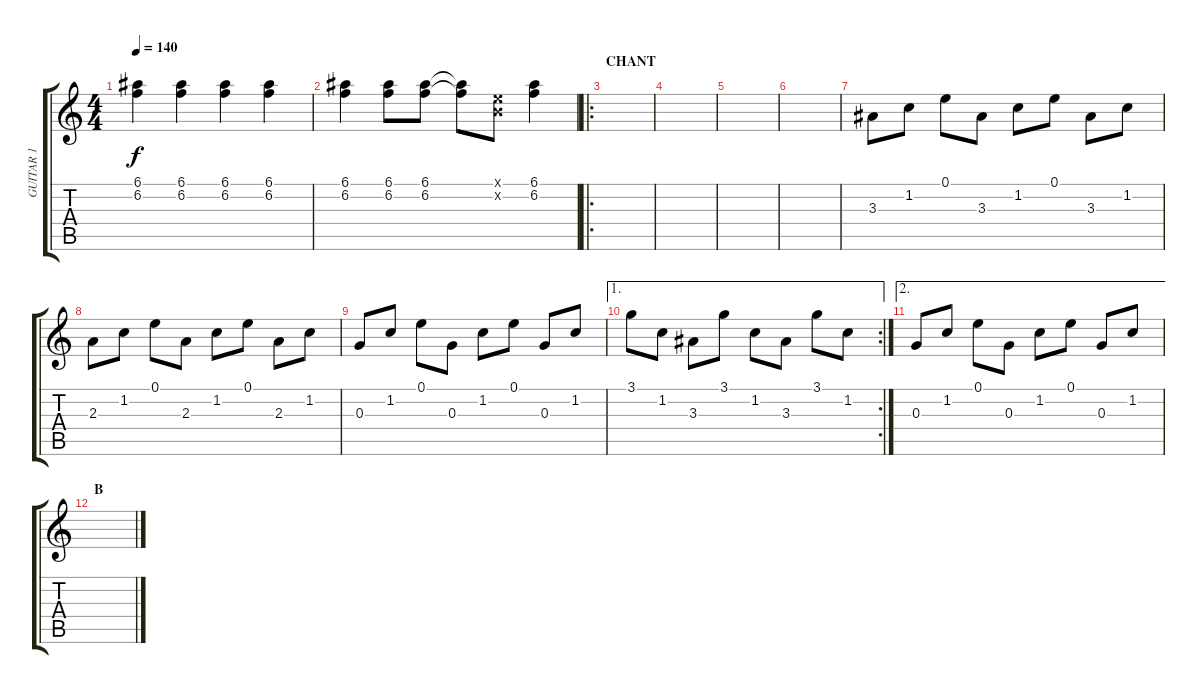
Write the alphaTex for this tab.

\track ("GUITAR 1" "GUITAR 1") {instrument electricguitarclean}
\staff {score tabs}
\tuning (E4 B3 G3 D3 A2 E2) {hide}
\ts (4 4)
\tempo 140
\clef g2
\ks c
(6.1 6.2).4{dy f} (6.1 6.2).4 (6.1 6.2).4 (6.1 6.2).4 |
(6.1 6.2).4 (6.1 6.2).8 (6.1 6.2).8 (6.1{t} 6.2{t}).8 (0.1{x} 0.2{x}).8 (6.1 6.2).4 |
\ro
\section ("" "CHANT")
|
|
|
|
3.3.8{balance 13} 1.2.8 0.1.8 3.3.8 1.2.8 0.1.8 3.3.8 1.2.8 |
2.3.8 1.2.8 0.1.8 2.3.8 1.2.8 0.1.8 2.3.8 1.2.8 |
0.3.8 1.2.8 0.1.8 0.3.8 1.2.8 0.1.8 0.3.8 1.2.8 |
\ae 1
\rc 2
3.1.8 1.2.8 3.3.8 3.1.8 1.2.8 3.3.8 3.1.8 1.2.8{balance 8} |
\ae 2
0.3.8{balance 13} 1.2.8 0.1.8 0.3.8 1.2.8 0.1.8 0.3.8 1.2.8 |
\section ("" "B")
